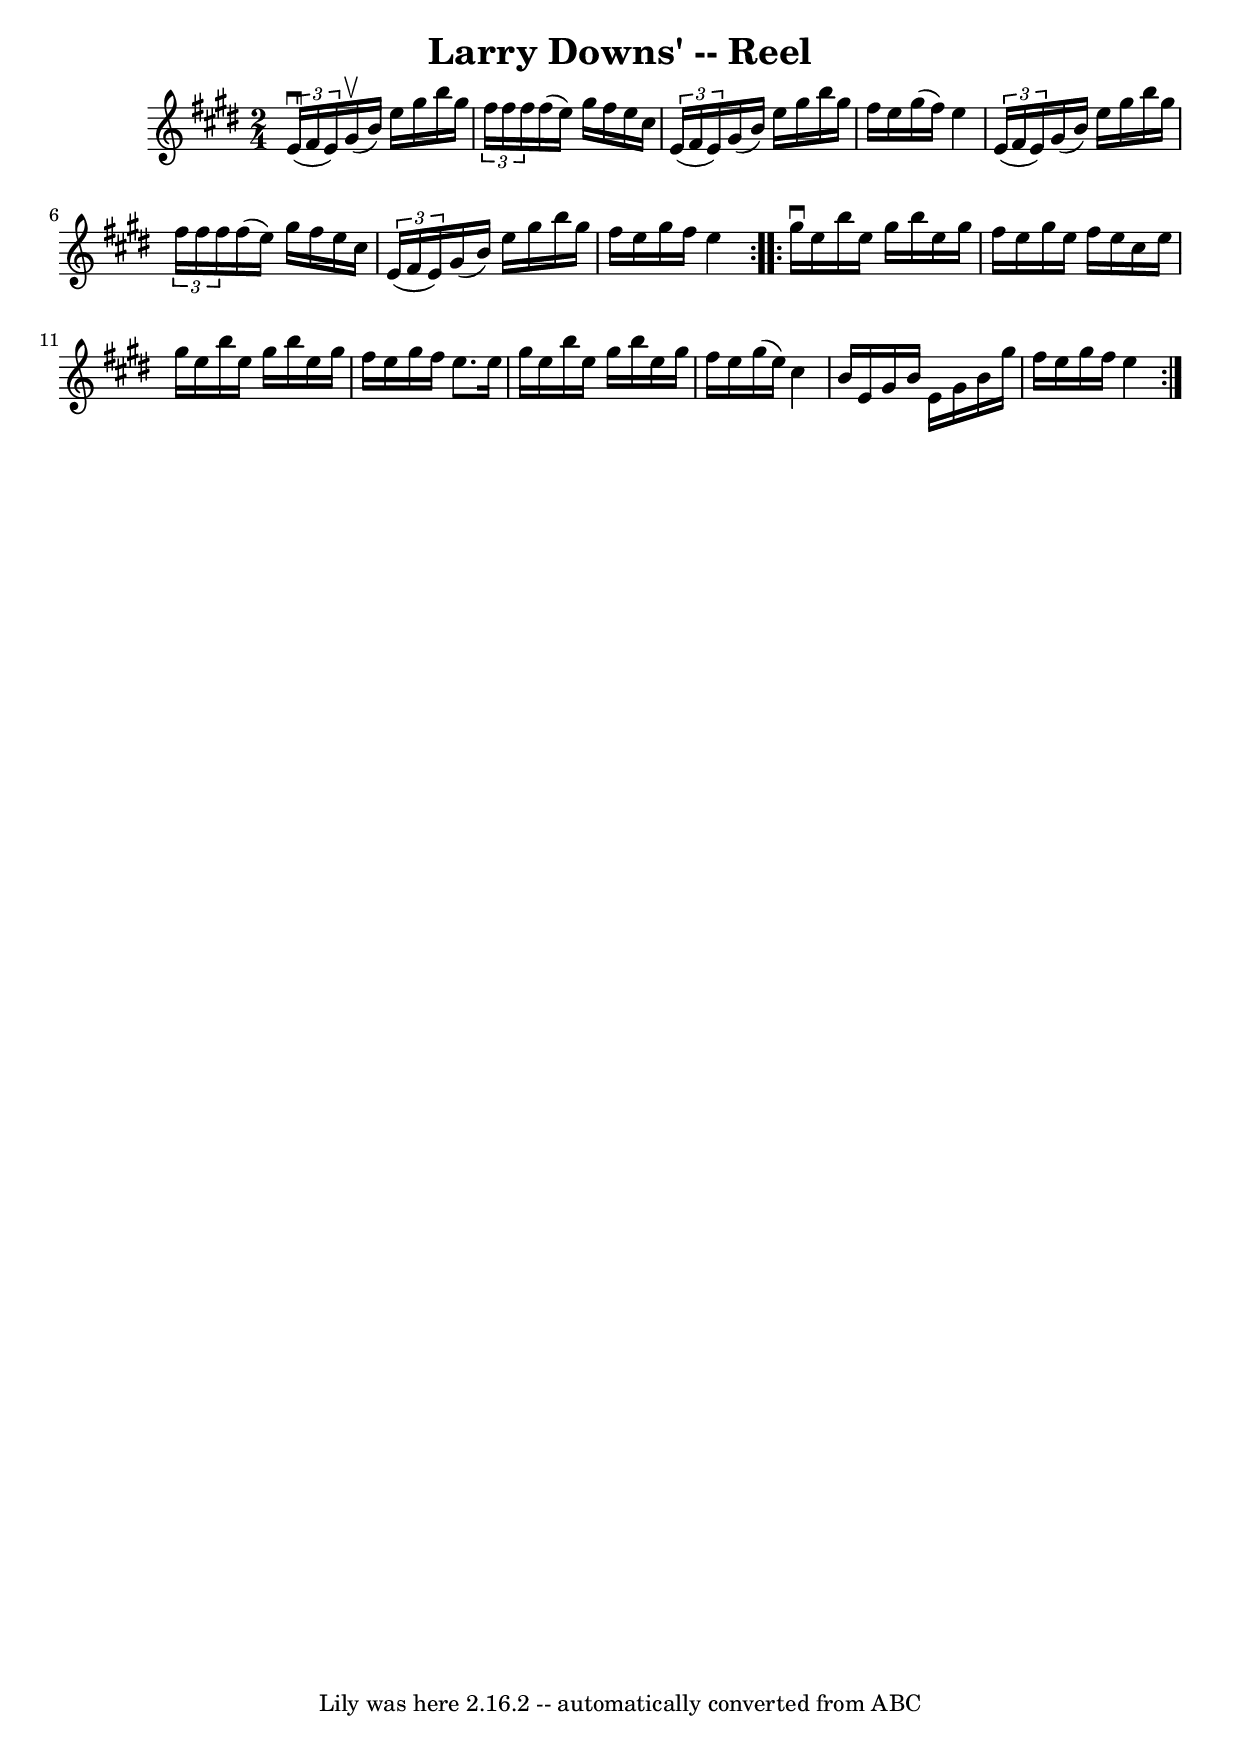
\version "2.16.2"
\include "Mammoth.ily"
\header {
  %% book = "Ryan's Mammoth Collection"
  crossRefNumber = "1"
  footnotes = "\\\\279"
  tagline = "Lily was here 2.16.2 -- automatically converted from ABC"
  title = "Larry Downs' -- Reel"

}
voicedefault =  {



  \repeat volta 2 {

    \time 2/4 
    \key e \major
    \times 2/3 { e'16^\downbow(fis'16 e'16) 
	       } 
    gis'16^\upbow(b'16) e''16 gis''16 b''16 gis''16    |
    
    \times 2/3 { fis''16 fis''16 fis''16  
	       } fis''16 (e''16)   
    gis''16 fis''16 e''16 cis''16    |
    \times 2/3 { e'16 (
		 fis'16 e'16) 
	       } gis'16 (b'16) e''16 gis''16 b''16    
    gis''16    |
    fis''16 e''16 gis''16 (fis''16) e''4     |
    \times 2/3 { e'16 (fis'16 e'16) 
	       } gis'16 (b'16) 
    e''16 gis''16 b''16 gis''16    |
    \times 2/3 { fis''16    
		 fis''16 fis''16  
	       } fis''16 (e''16) gis''16 fis''16 e''16    
    cis''16    |
    \times 2/3 { e'16 (fis'16 e'16) 
	       } gis'16 (
    b'16) e''16 gis''16 b''16 gis''16    |
    fis''16 e''16  
    gis''16 fis''16 e''4    
  }     
  \repeat volta 2 {
    gis''16^\downbow   
    e''16 b''16 e''16 gis''16 b''16 e''16 gis''16    |
    
    fis''16 e''16 gis''16 e''16 fis''16 e''16 cis''16 e''16     |
    gis''16 e''16 b''16 e''16 gis''16 b''16 e''16    
    gis''16    |
    fis''16 e''16 gis''16 fis''16 e''8. e''16   |
    gis''16 e''16 b''16 e''16 gis''16 b''16 e''16  
    gis''16    |
    fis''16 e''16 gis''16 (e''16) cis''4     |
    b'16 e'16 gis'16 b'16 e'16 gis'16 b'16 gis''16   |
    fis''16 e''16 gis''16 fis''16 e''4    
  }   

}

\score{
  <<

    \context Staff="default"
    {
      \voicedefault 
      
    }

  >>
  \layout {
    
  }
  \midi {
  }

}
